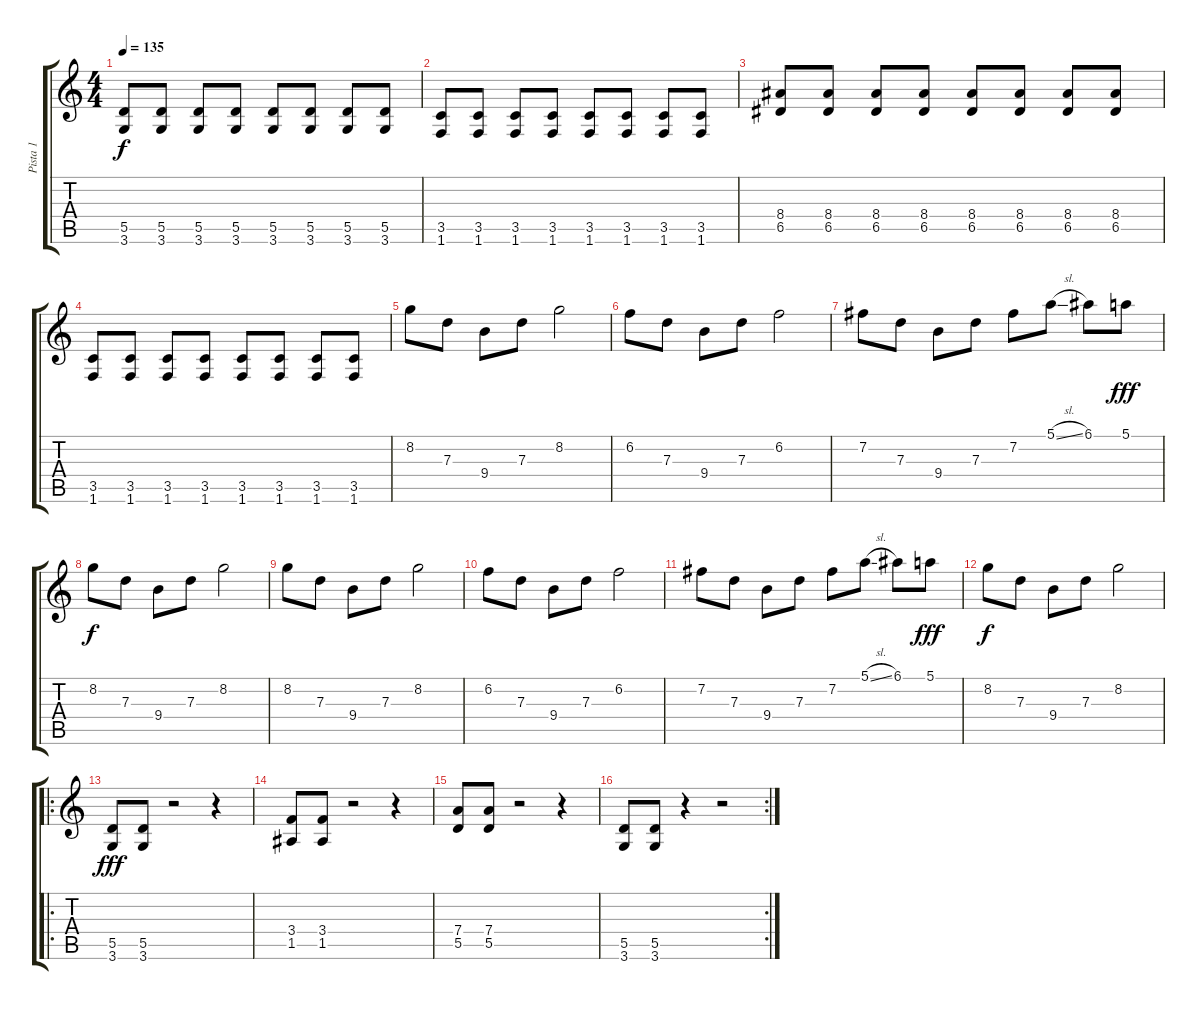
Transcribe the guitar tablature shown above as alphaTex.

\track ("Pista 1" "Pista 1") {instrument electricguitarjazz}
\staff {score tabs}
\tuning (E4 B3 G3 D3 A2 E2) {hide}
\ts (4 4)
\tempo 135
\clef g2
\ks c
(5.5 3.6).8{dy f} (5.5 3.6).8 (5.5 3.6).8 (5.5 3.6).8 (5.5 3.6).8 (5.5 3.6).8 (5.5 3.6).8 (5.5 3.6).8 |
(3.5 1.6).8 (3.5 1.6).8 (3.5 1.6).8 (3.5 1.6).8 (3.5 1.6).8 (3.5 1.6).8 (3.5 1.6).8 (3.5 1.6).8 |
(8.4 6.5).8 (8.4 6.5).8 (8.4 6.5).8 (8.4 6.5).8 (8.4 6.5).8 (8.4 6.5).8 (8.4 6.5).8 (8.4 6.5).8 |
(3.5 1.6).8 (3.5 1.6).8 (3.5 1.6).8 (3.5 1.6).8 (3.5 1.6).8 (3.5 1.6).8 (3.5 1.6).8 (3.5 1.6).8 |
8.2.8 7.3.8 9.4.8 7.3.8 8.2.2 |
6.2.8 7.3.8 9.4.8 7.3.8 6.2.2 |
7.2.8 7.3.8 9.4.8 7.3.8 7.2.8 5.1{sl}.8 6.1.8 5.1.8{dy fff} |
8.2.8{dy f} 7.3.8 9.4.8 7.3.8 8.2.2 |
8.2.8 7.3.8 9.4.8 7.3.8 8.2.2 |
6.2.8 7.3.8 9.4.8 7.3.8 6.2.2 |
7.2.8 7.3.8 9.4.8 7.3.8 7.2.8 5.1{sl}.8 6.1.8 5.1.8{dy fff} |
8.2.8{dy f} 7.3.8 9.4.8 7.3.8 8.2.2 |
\ro
(5.5 3.6).8{dy fff} (5.5 3.6).8 r.2 r.4 |
(3.4 1.5).8 (3.4 1.5).8 r.2 r.4 |
(7.4 5.5).8 (7.4 5.5).8 r.2 r.4 |
\rc 2
(5.5 3.6).8 (5.5 3.6).8 r.4 r.2
